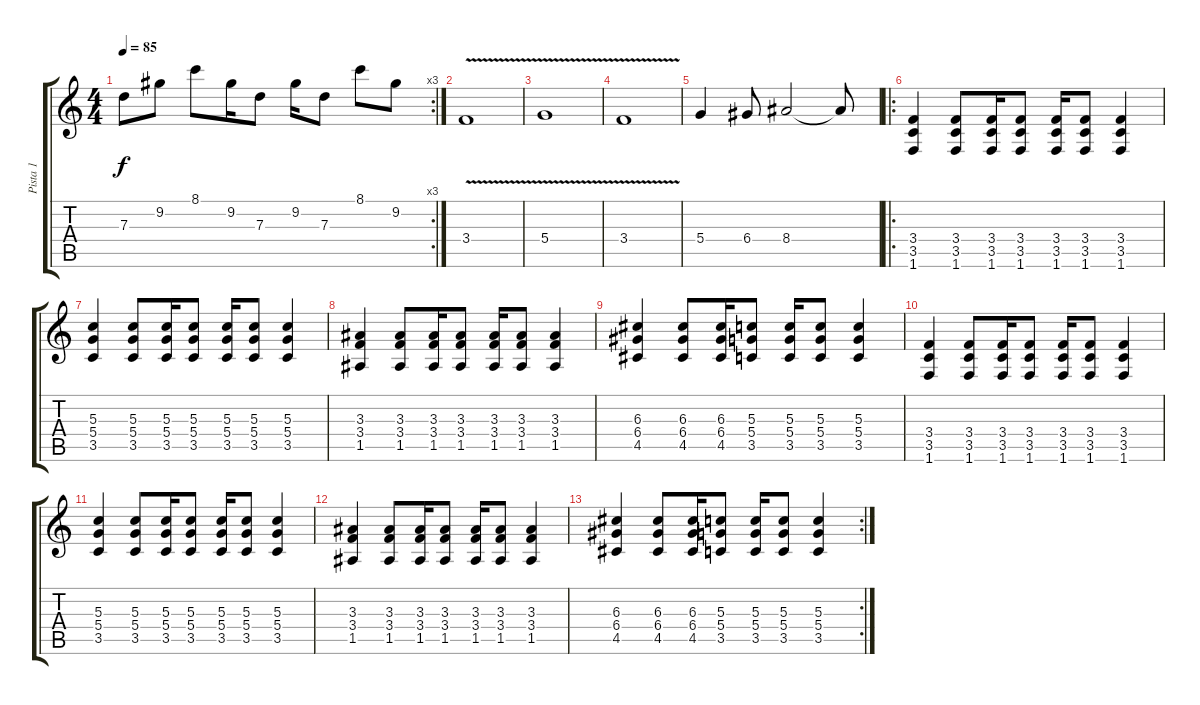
\track ("Pista 1" "Pista 1") {instrument distortionguitar}
\staff {score tabs}
\tuning (E4 B3 G3 D3 A2 E2) {hide}
\rc 3
\ts (4 4)
\tempo 85
\clef g2
\ks c
7.3.8{dy f} 9.2.8 8.1.8 9.2.16 7.3.8 9.2.16 7.3.8 8.1.8 9.2.8 |
3.4{v}.1 |
5.4{v}.1 |
3.4{v}.1 |
5.4.4 6.4.8 8.4.2 8.4{t}.8 |
\ro
(3.4 3.5 1.6).4 (3.4 3.5 1.6).8 (3.4 3.5 1.6).16 (3.4 3.5 1.6).8 (3.4 3.5 1.6).16 (3.4 3.5 1.6).8 (3.4 3.5 1.6).4 |
(5.3 5.4 3.5).4 (5.3 5.4 3.5).8 (5.3 5.4 3.5).16 (5.3 5.4 3.5).8 (5.3 5.4 3.5).16 (5.3 5.4 3.5).8 (5.3 5.4 3.5).4 |
(3.3 3.4 1.5).4 (3.3 3.4 1.5).8 (3.3 3.4 1.5).16 (3.3 3.4 1.5).8 (3.3 3.4 1.5).16 (3.3 3.4 1.5).8 (3.3 3.4 1.5).4 |
(6.3 6.4 4.5).4 (6.3 6.4 4.5).8 (6.3 6.4 4.5).16 (5.3 5.4 3.5).8 (5.3 5.4 3.5).16 (5.3 5.4 3.5).8 (5.3 5.4 3.5).4 |
(3.4 3.5 1.6).4 (3.4 3.5 1.6).8 (3.4 3.5 1.6).16 (3.4 3.5 1.6).8 (3.4 3.5 1.6).16 (3.4 3.5 1.6).8 (3.4 3.5 1.6).4 |
(5.3 5.4 3.5).4 (5.3 5.4 3.5).8 (5.3 5.4 3.5).16 (5.3 5.4 3.5).8 (5.3 5.4 3.5).16 (5.3 5.4 3.5).8 (5.3 5.4 3.5).4 |
(3.3 3.4 1.5).4 (3.3 3.4 1.5).8 (3.3 3.4 1.5).16 (3.3 3.4 1.5).8 (3.3 3.4 1.5).16 (3.3 3.4 1.5).8 (3.3 3.4 1.5).4 |
\rc 2
(6.3 6.4 4.5).4 (6.3 6.4 4.5).8 (6.3 6.4 4.5).16 (5.3 5.4 3.5).8 (5.3 5.4 3.5).16 (5.3 5.4 3.5).8 (5.3 5.4 3.5).4
